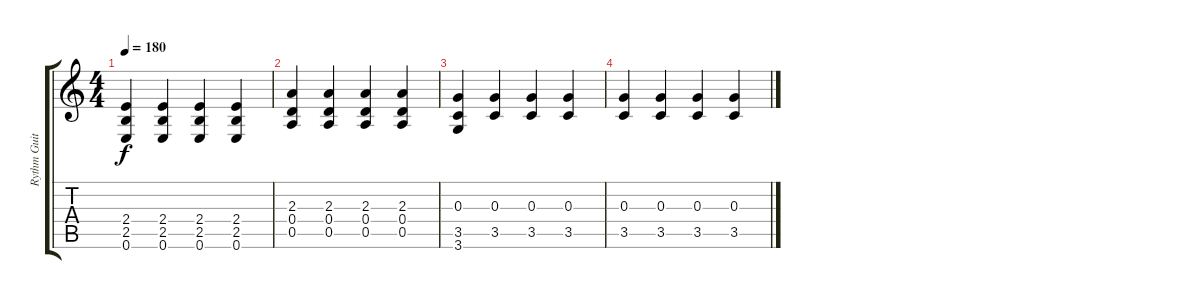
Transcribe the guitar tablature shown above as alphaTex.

\track ("Rythm Guitar" "Rythm Guit") {instrument overdrivenguitar}
\staff {score tabs}
\tuning (E4 B3 G3 D3 A2 E2) {hide}
\ts (4 4)
\tempo 180
\clef g2
\ks c
(2.4 2.5 0.6).4{dy f} (2.4 2.5 0.6).4 (2.4 2.5 0.6).4 (2.4 2.5 0.6).4 |
(2.3 0.4 0.5).4 (2.3 0.4 0.5).4 (2.3 0.4 0.5).4 (2.3 0.4 0.5).4 |
(0.3 3.5 3.6).4 (0.3 3.5).4 (0.3 3.5).4 (0.3 3.5).4 |
(0.3 3.5).4 (0.3 3.5).4 (0.3 3.5).4 (0.3 3.5).4
